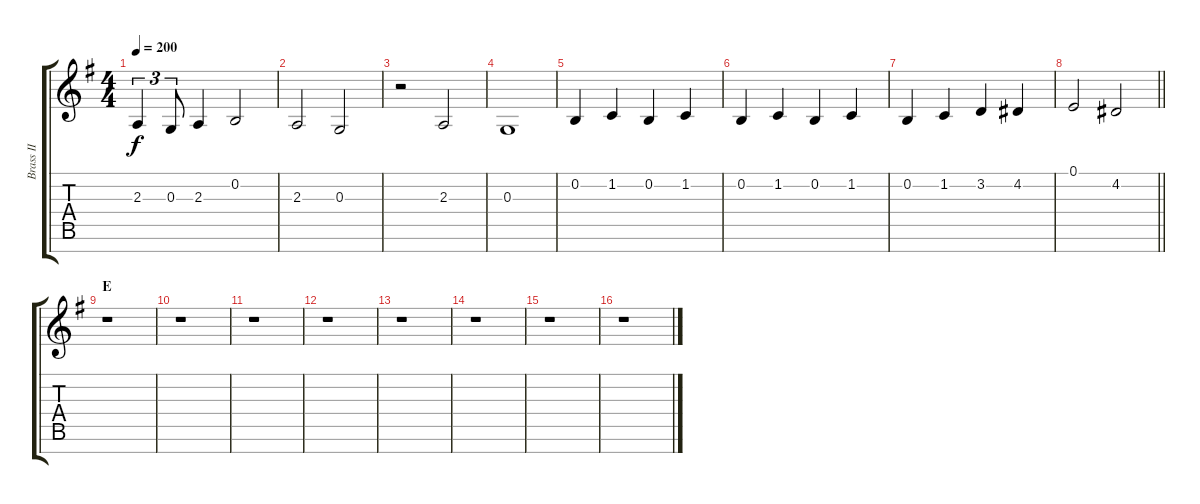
\track ("Brass II" "Brass II") {instrument trombone}
\staff {score tabs}
\tuning (E4 B3 G3 D3 A2 E2 B1) {hide}
\ts (4 4)
\tempo 200
\clef g2
\ks g
2.3.4{tu (3 2) dy f} 0.3.8{tu (3 2)} 2.3.4 0.2.2 |
2.3.2 0.3.2 |
r.2 2.3.2 |
0.3.1 |
0.2.4 1.2.4 0.2.4 1.2.4 |
0.2.4 1.2.4 0.2.4 1.2.4 |
0.2.4 1.2.4 3.2.4 4.2.4 |
\barLineRight lightlight
0.1.2 4.2.2 |
\section ("" "E")
r.1 |
r.1 |
r.1 |
r.1 |
r.1 |
r.1 |
r.1 |
r.1
